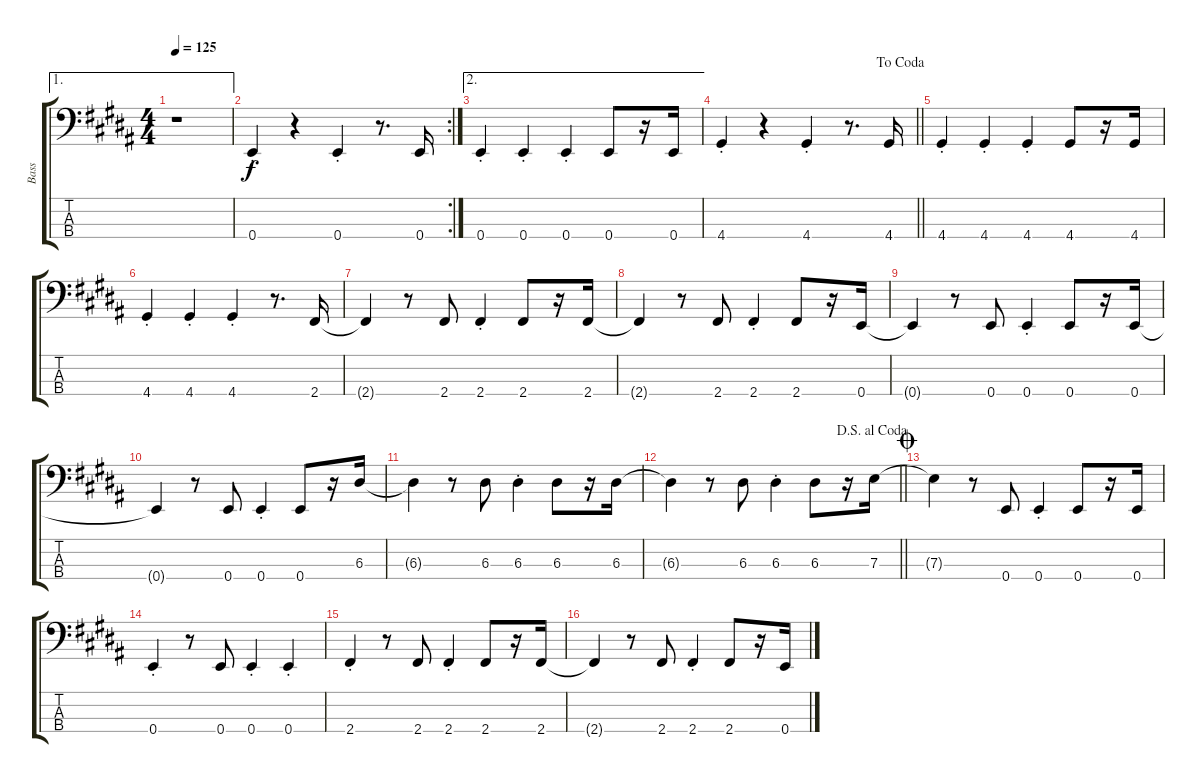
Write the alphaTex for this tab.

\track ("Bass" "Bass") {instrument electricbasspick}
\staff {score tabs}
\tuning (G2 D2 A1 E1) {hide}
\ae 1
\ts (4 4)
\tempo 125
\clef f4
\ks g#minor
r.1{dy f} |
\rc 2
\ks b
0.4{st}.4 r.4 0.4{st}.4 r.8{d} 0.4.16 |
\ae 2
\ks g#minor
0.4{st}.4 0.4{st}.4 0.4{st}.4 0.4.8 r.16 0.4.16 |
\jump dacoda
\barLineRight lightlight
4.4{st}.4 r.4 4.4{st}.4 r.8{d} 4.4.16 |
\ks b
4.4{st}.4 4.4{st}.4 4.4{st}.4 4.4.8 r.16 4.4.16 |
\ks g#minor
4.4{st}.4 4.4{st}.4 4.4{st}.4 r.8{d} 2.4.16 |
2.4{t}.4 r.8 2.4.8 2.4{st}.4 2.4.8 r.16 2.4.16 |
2.4{t}.4 r.8 2.4.8 2.4{st}.4 2.4.8 r.16 0.4.16 |
\ks b
0.4{t}.4 r.8 0.4.8 0.4{st}.4 0.4.8 r.16 0.4.16 |
\ks g#minor
0.4{t}.4 r.8 0.4.8 0.4{st}.4 0.4.8 r.16 6.3.16 |
6.3{t}.4 r.8 6.3.8 6.3{st}.4 6.3.8 r.16 6.3.16 |
\jump dalsegnoalcoda
\barLineRight lightlight
6.3{t}.4 r.8 6.3.8 6.3{st}.4 6.3.8 r.16 7.3.16 |
\jump coda
\ks b
7.3{t}.4 r.8 0.4.8 0.4{st}.4 0.4.8 r.16 0.4.16 |
\ks g#minor
0.4{st}.4 r.8 0.4.8 0.4{st}.4 0.4{st}.4 |
2.4{st}.4 r.8 2.4.8 2.4{st}.4 2.4.8 r.16 2.4.16 |
2.4{t}.4 r.8 2.4.8 2.4{st}.4 2.4.8 r.16 0.4.16
